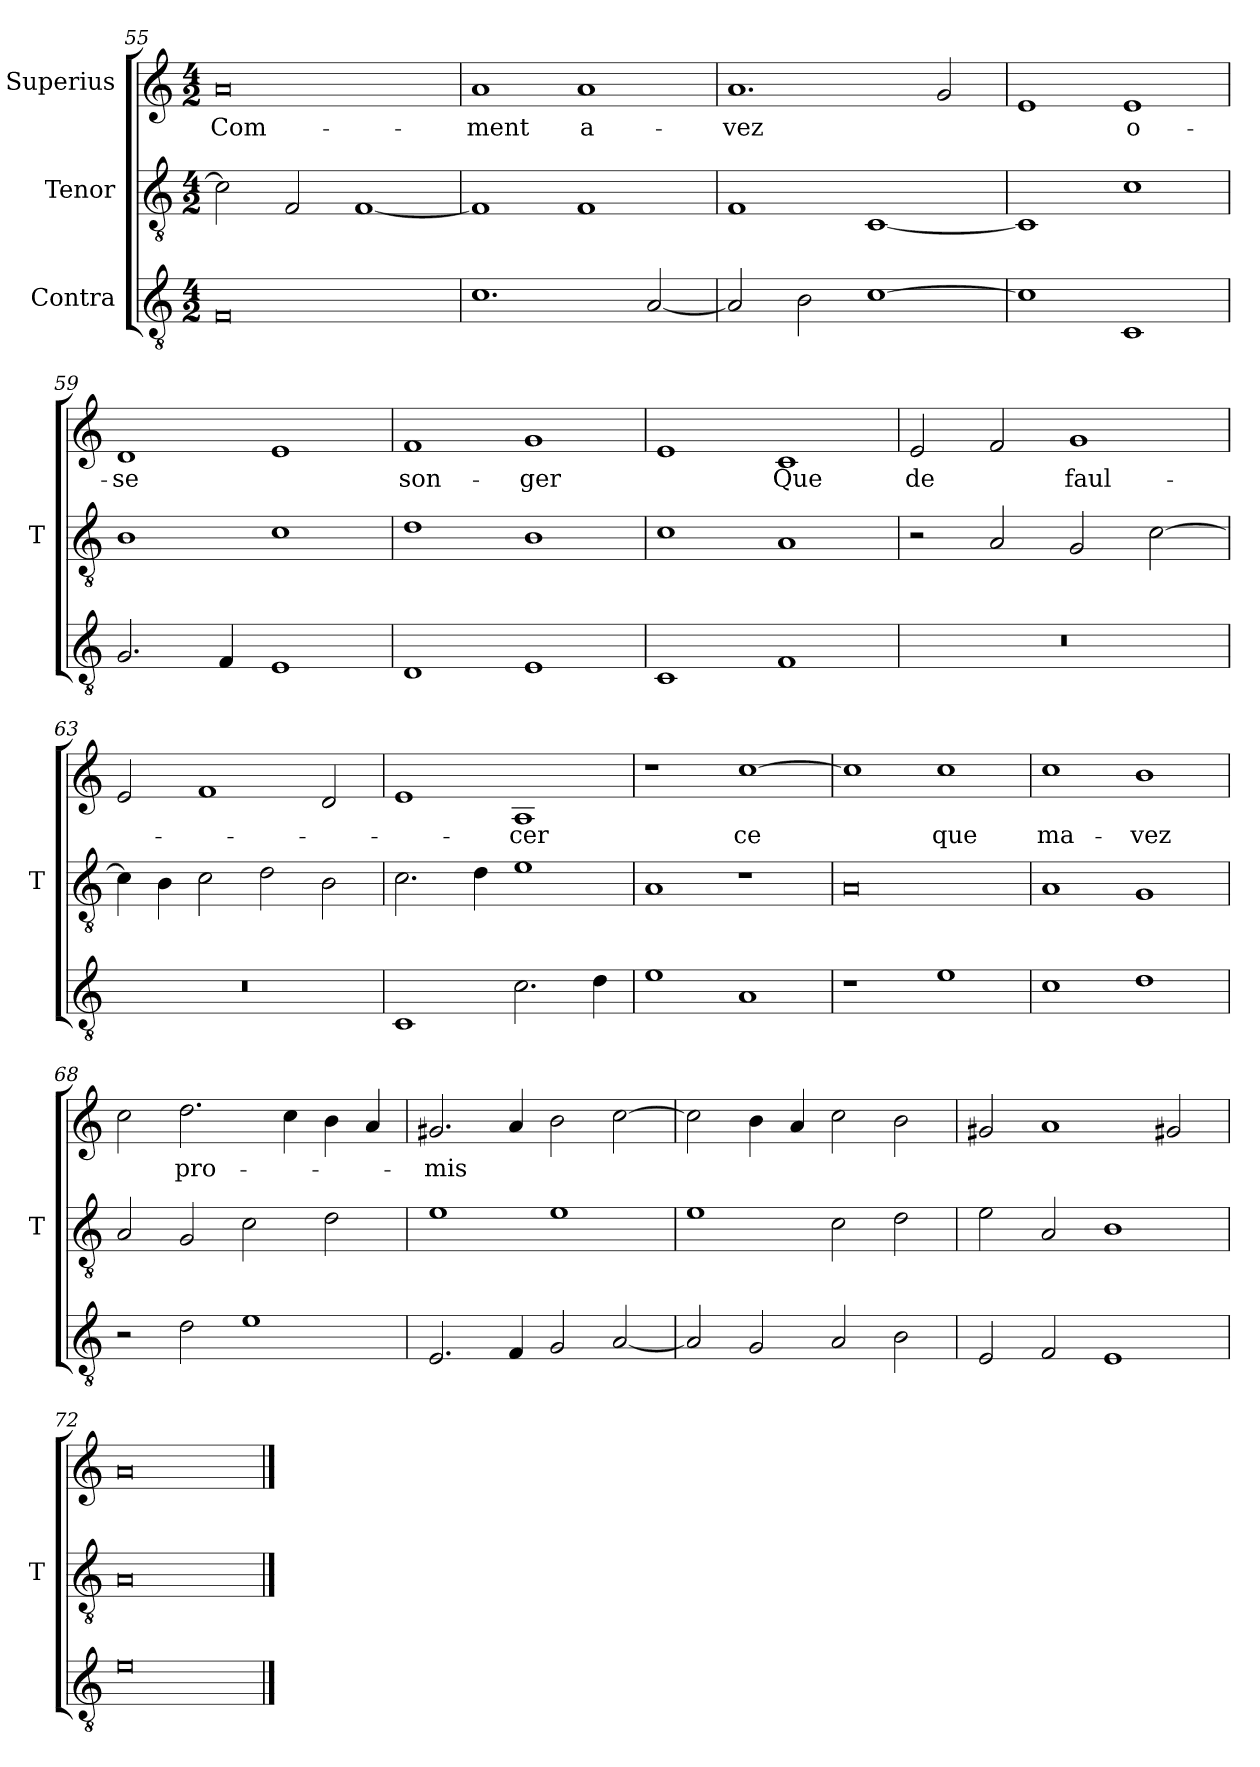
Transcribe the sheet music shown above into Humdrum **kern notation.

**kern	**kern	**kern	**text
*part3	*part2	*part1	*part1
*staff3	*staff2	*staff1	*staff1
*I"Contra	*I"Tenor	*I"Superius	*
*	*I'T	*	*
*clefGv2	*clefGv2	*clefG2	*
*M4/2	*M4/2	*M4/2	*
=55	=55	=55	=55
0F	2c]	0a	Com-
.	2F	.	.
.	[1F	.	.
=56	=56	=56	=56
1.c	1F]	1a	-ment
.	1F	1a	a-
[2A	.	.	.
=57	=57	=57	=57
2A]	1F	1.a	-vez
2B	.	.	.
[1c	[1C	.	.
.	.	2g	.
=58	=58	=58	=58
1c]	1C]	1e	.
1C	1c	1e	o-
=59	=59	=59	=59
2.G	1B	1d	-se
4F	.	.	.
1E	1c	1e	.
=60	=60	=60	=60
1D	1d	1f	son-
1E	1B	1g	-ger
=61	=61	=61	=61
1C	1c	1e	.
1F	1A	1c	-Que
=62	=62	=62	=62
0r	2r	2e	-de
.	2A	2f	.
.	2G	1g	faul-
.	[2c	.	.
=63	=63	=63	=63
0r	4c]	2e	.
.	4B	.	.
.	2c	1f	.
.	2d	.	.
.	2B	2d	.
=64	=64	=64	=64
1C	2.c	1e	.
.	4d	.	.
2.c	1e	1A	-cer
4d	.	.	.
=65	=65	=65	=65
1e	1A	1r	.
1A	1r	[1cc	-ce
=66	=66	=66	=66
1r	0A	1cc]	.
1e	.	1cc	-que
=67	=67	=67	=67
1c	1A	1cc	ma-
1d	1G	1b	-vez
=68	=68	=68	=68
2r	2A	2cc	.
2d	2G	2.dd	pro-
1e	2c	.	.
.	.	4cc	.
.	2d	4b	.
.	.	4a	.
=69	=69	=69	=69
2.E	1e	2.g#X	-mis
4F	.	4a	.
2G	1e	2b	.
[2A	.	[2cc	.
=70	=70	=70	=70
2A]	1e	2cc]	.
2G	.	4b	.
.	.	4a	.
2A	2c	2cc	.
2B	2d	2b	.
=71	=71	=71	=71
2E	2e	2g#X	.
2F	2A	1a	.
1E	1B	.	.
.	.	2g#X	.
=72	=72	=72	=72
0e	0A	0a	.
==	==	==	==
*-	*-	*-	*-
